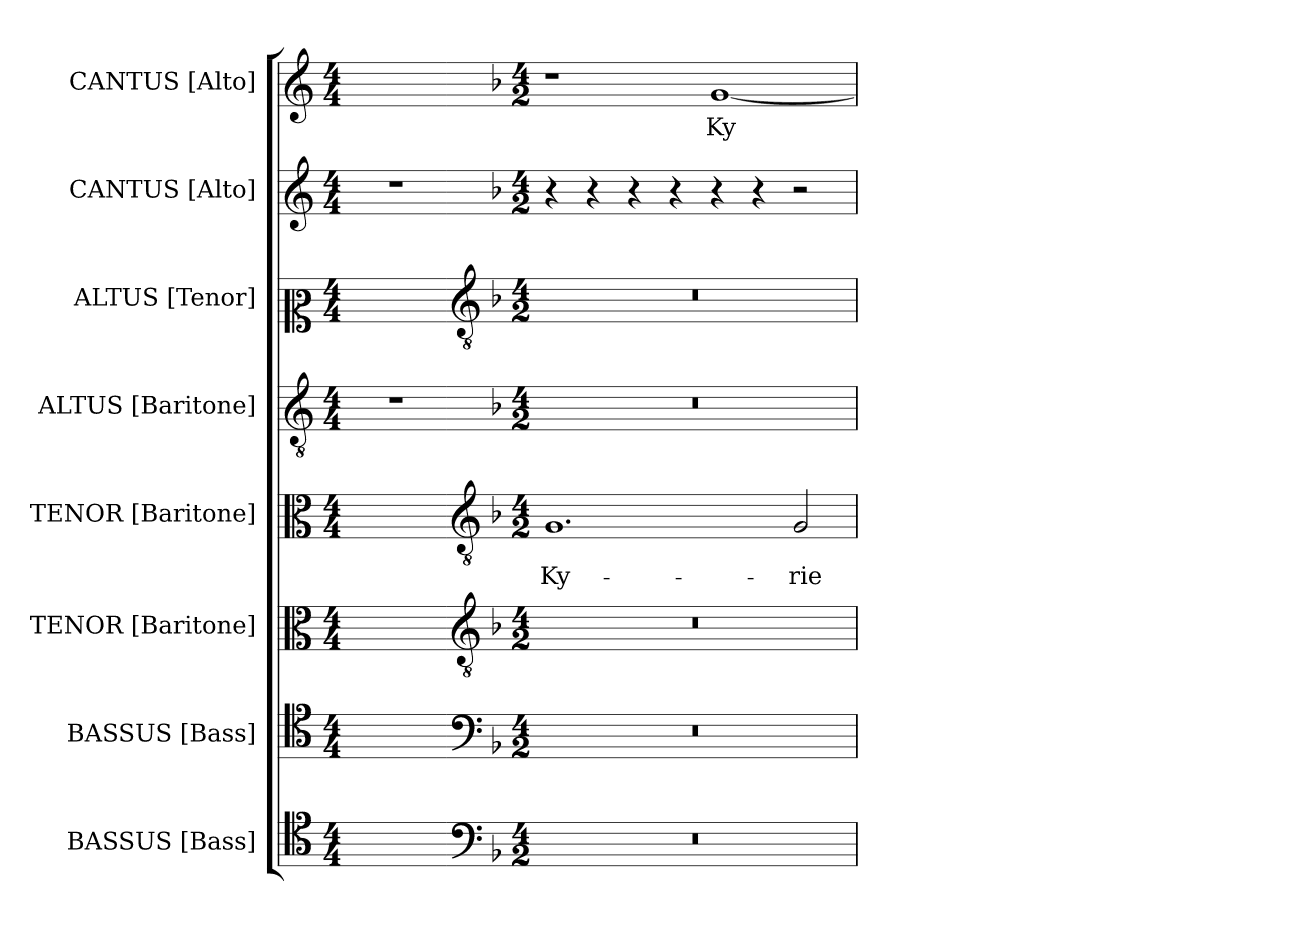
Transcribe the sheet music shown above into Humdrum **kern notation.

**kern	**kern	**kern	**kern	**text	**kern	**kern	**kern	**kern	**text
*part8	*part7	*part6	*part5	*part5	*part4	*part3	*part2	*part1	*part1
*staff8	*staff7	*staff6	*staff5	*staff5	*staff4	*staff3	*staff2	*staff1	*staff1
*I"BASSUS [Bass]	*I"BASSUS [Bass]	*I"TENOR [Baritone]	*I"TENOR [Baritone]	*	*I"ALTUS [Baritone]	*I"ALTUS [Tenor]	*I"CANTUS [Alto]	*I"CANTUS [Alto]	*
*I'B.	*I'B.	*I'Bar.	*I'Bar.	*	*I'Bar.	*I'T.	*I'A.	*I'A.	*
!!LO:PB:g=z
*clefC4	*clefC4	*clefC3	*clefC3	*	*clefGv2	*clefC2	*clefG2	*clefG2	*
*	*	*ITrd7c12	*ITrd7c12	*	*ITrd7c12	*ITrd7c12	*	*	*
*k[]	*k[]	*k[]	*k[]	*	*k[]	*k[]	*k[]	*k[]	*
*C:	*C:	*C:	*C:	*	*C:	*C:	*C:	*C:	*
*M4/4	*M4/4	*M4/4	*M4/4	*	*M4/4	*M4/4	*M4/4	*M4/4	*
=1	=1	=1	=1	=1	=1	=1	=1	=1	=1
1ryy	1ryy	1ryy	1ryy	.	1r	1ryy	1r	1ryy	.
=2-	=2-	=2-	=2-	=2-	=2-	=2-	=2-	=2-	=2-
*clefF4	*clefF4	*clefGv2	*clefGv2	*	*	*clefGv2	*	*	*
*k[b-]	*k[b-]	*k[b-]	*k[b-]	*	*k[b-]	*k[b-]	*k[b-]	*k[b-]	*
*F:	*F:	*F:	*F:	*	*F:	*F:	*F:	*F:	*
*M4/2	*M4/2	*M4/2	*M4/2	*	*M4/2	*M4/2	*M4/2	*M4/2	*
!LO:N:vis=1	!LO:N:vis=1	!LO:N:vis=1	!	!	!	!	!	!	!
!	!	!	!	!LO:LY:b:color=#000000	!LO:N:vis=1	!LO:N:vis=1	!	!	!
0r	0r	0r	1.GGi	Ky-	0r	0r	4r	1r	.
.	.	.	.	.	.	.	4r	.	.
.	.	.	.	.	.	.	4r	.	.
.	.	.	.	.	.	.	4r	.	.
!	!	!	!	!	!	!	!	!	!LO:LY:b:color=#000000
.	.	.	.	.	.	.	4r	[1gi	Ky-
.	.	.	.	.	.	.	4r	.	.
!	!	!	!	!LO:LY:b:color=#000000	!	!	!	!	!
.	.	.	2GGi/	-rie	.	.	2r	.	.
=	=	=	=	=	=	=	=	=	=
*-	*-	*-	*-	*-	*-	*-	*-	*-	*-
